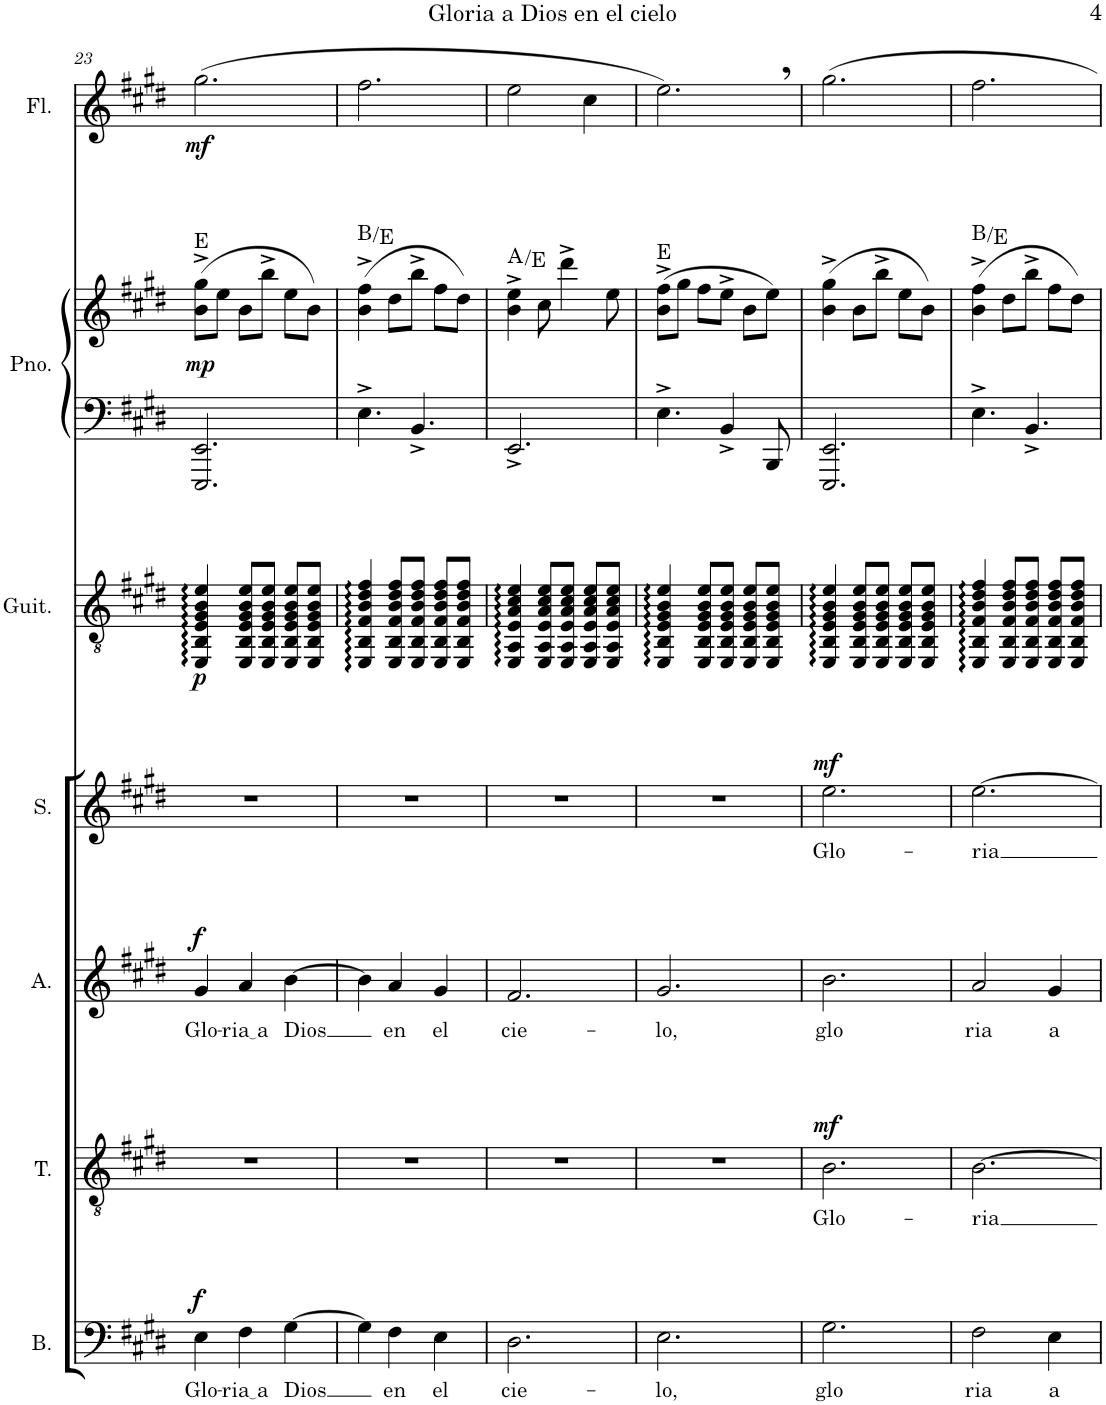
**kern	**text	**dynam	**kern	**text	**dynam	**kern	**text	**dynam	**kern	**text	**dynam	**kern	**dynam	**kern	**kern	**dynam	**harte	**kern	**dynam
*part7	*part7	*part7	*part6	*part6	*part6	*part5	*part5	*part5	*part4	*part4	*part4	*part3	*part3	*part2	*part2	*part2	*part2	*part1	*part1
*staff8	*staff8	*staff8	*staff7	*staff7	*staff7	*staff6	*staff6	*staff6	*staff5	*staff5	*staff5	*staff4	*staff4	*staff3	*staff2	*staff2/3	*	*staff1	*staff1
*I"Bajo	*	*	*I"Tenor	*	*	*I"Alto	*	*	*I"Soprano	*	*	*I"Guitarra acústica	*	*I"Piano	*	*	*	*I"Flauta	*
*I'B.	*	*	*I'T.	*	*	*I'A.	*	*	*I'S.	*	*	*I'Guit.	*	*I'Pno.	*	*	*	*I'Fl.	*
!!LO:PB:g=z
*clefF4	*	*	*clefGv2	*	*	*clefG2	*	*	*clefG2	*	*	*clefGv2	*	*clefF4	*clefG2	*	*	*clefG2	*
*k[f#c#g#d#]	*	*	*k[f#c#g#d#]	*	*	*k[f#c#g#d#]	*	*	*k[f#c#g#d#]	*	*	*k[f#c#g#d#]	*	*k[f#c#g#d#]	*k[f#c#g#d#]	*	*	*k[f#c#g#d#]	*
*M3/4	*	*	*M3/4	*	*	*M3/4	*	*	*M3/4	*	*	*M3/4	*	*M3/4	*M3/4	*	*	*M3/4	*
=23	=23	=23	=23	=23	=23	=23	=23	=23	=23	=23	=23	=23	=23	=23	=23	=23	=23	=23	=23
!	!LO:LY:b	!LO:DY:a	!	!	!	!	!LO:LY:b	!LO:DY:a	!	!	!	!	!LO:DY:b	!	!	!LO:DY:b	!	!	!LO:DY:b
4E\	Glo-	f	2.r	.	.	4g#/	Glo-	f	2.r	.	.	4EE/ 4BB/ 4E/ 4G#/ 4B/ 4e/	p	2.EEE/ 2.EE/	(8b\^ 8gg#\^L	mp	E:maj	(2.gg#\	mf
.	.	.	.	.	.	.	.	.	.	.	.	.	.	.	8ee\J	.	.	.	.
!	!LO:LY:b	!	!	!	!	!	!LO:LY:b	!	!	!	!	!	!	!	!	!	!	!	!
4F#\	ria a	.	.	.	.	4a/	ria a	.	.	.	.	8EE/ 8BB/ 8E/ 8G#/ 8B/ 8e/L	.	.	8b\L	.	.	.	.
.	.	.	.	.	.	.	.	.	.	.	.	8EE/ 8BB/ 8E/ 8G#/ 8B/ 8e/J	.	.	8bb^\J	.	.	.	.
!	!LO:LY:b	!	!	!	!	!	!LO:LY:b	!	!	!	!	!	!	!	!	!	!	!	!
[4G#\	Dios	.	.	.	.	[4b\	Dios	.	.	.	.	8EE/ 8BB/ 8E/ 8G#/ 8B/ 8e/L	.	.	8ee\L	.	.	.	.
.	.	.	.	.	.	.	.	.	.	.	.	8EE/ 8BB/ 8E/ 8G#/ 8B/ 8e/J	.	.	8b\J)	.	.	.	.
=24	=24	=24	=24	=24	=24	=24	=24	=24	=24	=24	=24	=24	=24	=24	=24	=24	=24	=24	=24
4G#\]	.	.	2.r	.	.	4b\]	.	.	2.r	.	.	4EE/ 4BB/ 4F#/ 4B/ 4d#/ 4f#/	.	4.E^\	(4b\^ 4ff#\^	.	B:maj/4	2.ff#\	.
!	!LO:LY:b	!	!	!	!	!	!LO:LY:b	!	!	!	!	!	!	!	!	!	!	!	!
4F#\	en	.	.	.	.	4a/	en	.	.	.	.	8EE/ 8BB/ 8F#/ 8B/ 8d#/ 8f#/L	.	.	8dd#\L	.	.	.	.
.	.	.	.	.	.	.	.	.	.	.	.	8EE/ 8BB/ 8F#/ 8B/ 8d#/ 8f#/J	.	4.BB^/	8bb^\J	.	.	.	.
!	!LO:LY:b	!	!	!	!	!	!LO:LY:b	!	!	!	!	!	!	!	!	!	!	!	!
4E\	el	.	.	.	.	4g#/	el	.	.	.	.	8EE/ 8BB/ 8F#/ 8B/ 8d#/ 8f#/L	.	.	8ff#\L	.	.	.	.
.	.	.	.	.	.	.	.	.	.	.	.	8EE/ 8BB/ 8F#/ 8B/ 8d#/ 8f#/J	.	.	8dd#\J)	.	.	.	.
=25	=25	=25	=25	=25	=25	=25	=25	=25	=25	=25	=25	=25	=25	=25	=25	=25	=25	=25	=25
!	!LO:LY:b	!	!	!	!	!	!LO:LY:b	!	!	!	!	!	!	!	!	!	!	!	!
2.D#\	cie-	.	2.r	.	.	2.f#/	cie-	.	2.r	.	.	4EE/ 4AA/ 4E/ 4A/ 4c#/ 4e/	.	2.EE^/	4b\^ 4ee\^	.	A:maj/5	2ee\	.
.	.	.	.	.	.	.	.	.	.	.	.	8EE/ 8AA/ 8E/ 8A/ 8c#/ 8e/L	.	.	8cc#\	.	.	.	.
.	.	.	.	.	.	.	.	.	.	.	.	8EE/ 8AA/ 8E/ 8A/ 8c#/ 8e/J	.	.	4ddd#^\	.	.	.	.
.	.	.	.	.	.	.	.	.	.	.	.	8EE/ 8AA/ 8E/ 8A/ 8c#/ 8e/L	.	.	.	.	.	4cc#\	.
.	.	.	.	.	.	.	.	.	.	.	.	8EE/ 8AA/ 8E/ 8A/ 8c#/ 8e/J	.	.	8ee\	.	.	.	.
=26	=26	=26	=26	=26	=26	=26	=26	=26	=26	=26	=26	=26	=26	=26	=26	=26	=26	=26	=26
!	!LO:LY:b	!	!	!	!	!	!LO:LY:b	!	!	!	!	!	!	!	!	!	!	!	!
2.E\	-lo,	.	2.r	.	.	2.g#/	-lo,	.	2.r	.	.	4EE/ 4BB/ 4E/ 4G#/ 4B/ 4e/	.	4.E^\	(8b\^ 8ff#\^L	.	E:maj	2.ee,\)	.
.	.	.	.	.	.	.	.	.	.	.	.	.	.	.	8gg#\J	.	.	.	.
.	.	.	.	.	.	.	.	.	.	.	.	8EE/ 8BB/ 8E/ 8G#/ 8B/ 8e/L	.	.	8ff#\L	.	.	.	.
.	.	.	.	.	.	.	.	.	.	.	.	8EE/ 8BB/ 8E/ 8G#/ 8B/ 8e/J	.	4BB^/	8ee^\J	.	.	.	.
.	.	.	.	.	.	.	.	.	.	.	.	8EE/ 8BB/ 8E/ 8G#/ 8B/ 8e/L	.	.	8b\L	.	.	.	.
.	.	.	.	.	.	.	.	.	.	.	.	8EE/ 8BB/ 8E/ 8G#/ 8B/ 8e/J	.	8BBB/	8ee\J)	.	.	.	.
=27	=27	=27	=27	=27	=27	=27	=27	=27	=27	=27	=27	=27	=27	=27	=27	=27	=27	=27	=27
!	!LO:LY:b	!	!	!LO:LY:b	!LO:DY:a	!	!LO:LY:b	!	!	!LO:LY:b	!LO:DY:a	!	!	!	!	!	!	!	!
2.G#\	glo	.	2.B\	Glo-	mf	2.b\	glo	.	2.ee\	Glo-	mf	4EE/ 4BB/ 4E/ 4G#/ 4B/ 4e/	.	2.EEE/ 2.EE/	(4b\^ 4gg#\^	.	.	2.gg#\	.
.	.	.	.	.	.	.	.	.	.	.	.	8EE/ 8BB/ 8E/ 8G#/ 8B/ 8e/L	.	.	8b\L	.	.	.	.
.	.	.	.	.	.	.	.	.	.	.	.	8EE/ 8BB/ 8E/ 8G#/ 8B/ 8e/J	.	.	8bb^\J	.	.	.	.
.	.	.	.	.	.	.	.	.	.	.	.	8EE/ 8BB/ 8E/ 8G#/ 8B/ 8e/L	.	.	8ee\L	.	.	.	.
.	.	.	.	.	.	.	.	.	.	.	.	8EE/ 8BB/ 8E/ 8G#/ 8B/ 8e/J	.	.	8b\J)	.	.	.	.
=28	=28	=28	=28	=28	=28	=28	=28	=28	=28	=28	=28	=28	=28	=28	=28	=28	=28	=28	=28
!	!LO:LY:b	!	!	!LO:LY:b	!	!	!LO:LY:b	!	!	!LO:LY:b	!	!	!	!	!	!	!	!	!
2F#\	ria	.	[2.B\	-ria	.	2a/	ria	.	[2.ee\	-ria	.	4EE/ 4BB/ 4F#/ 4B/ 4d#/ 4f#/	.	4.E^\	(4b\^ 4ff#\^	.	B:maj/4	2.ff#\	.
.	.	.	.	.	.	.	.	.	.	.	.	8EE/ 8BB/ 8F#/ 8B/ 8d#/ 8f#/L	.	.	8dd#\L	.	.	.	.
.	.	.	.	.	.	.	.	.	.	.	.	8EE/ 8BB/ 8F#/ 8B/ 8d#/ 8f#/J	.	4.BB^/	8bb^\J	.	.	.	.
!	!LO:LY:b	!	!	!	!	!	!LO:LY:b	!	!	!	!	!	!	!	!	!	!	!	!
4E\	a	.	.	.	.	4g#/	a	.	.	.	.	8EE/ 8BB/ 8F#/ 8B/ 8d#/ 8f#/L	.	.	8ff#\L	.	.	.	.
.	.	.	.	.	.	.	.	.	.	.	.	8EE/ 8BB/ 8F#/ 8B/ 8d#/ 8f#/J	.	.	8dd#\J)	.	.	.	.
=	=	=	=	=	=	=	=	=	=	=	=	=	=	=	=	=	=	=	=
*-	*-	*-	*-	*-	*-	*-	*-	*-	*-	*-	*-	*-	*-	*-	*-	*-	*-	*-	*-
